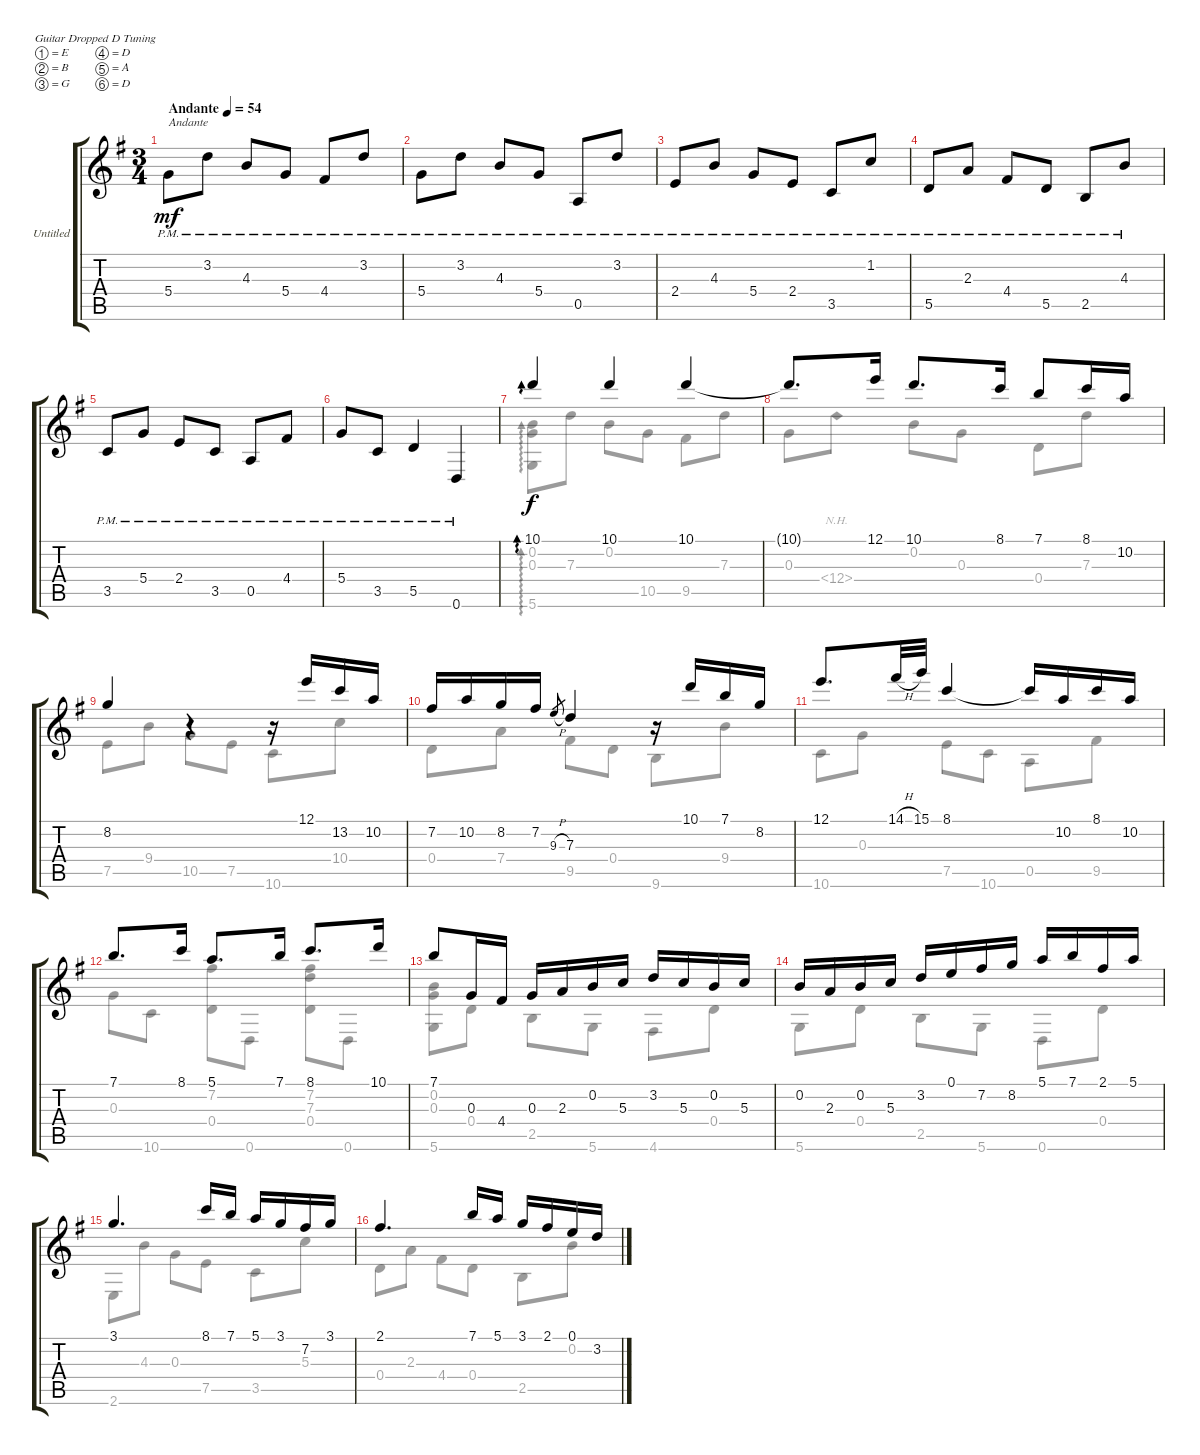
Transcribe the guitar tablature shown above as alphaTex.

\bracketExtendMode groupsimilarinstruments
\firstSystemTrackNameOrientation horizontal
\otherSystemsTrackNameOrientation horizontal
\track ("Untitled" "Untitled") {instrument acousticguitarnylon}
\staff {score tabs}
\tuning (E4 B3 G3 D3 A2 D2)
\voice
\ts (3 4)
\tempo (54 "Andante")
\clef g2
\ks eminor
5.4{pm}.8{txt "Andante" dy mf instrument acousticguitarnylon} 3.2{pm}.8 4.3{pm}.8 5.4{pm}.8 4.4{pm}.8 3.2{pm}.8 |
5.4{pm}.8 3.2{pm}.8 4.3{pm}.8 5.4{pm}.8 0.5{pm}.8 3.2{pm}.8 |
2.4{pm}.8 4.3{pm}.8 5.4{pm}.8 2.4{pm}.8 3.5{pm}.8 1.2{pm}.8 |
5.5{pm}.8 2.3{pm}.8 4.4{pm}.8 5.5{pm}.8 2.5{pm}.8 4.3{pm}.8 |
3.5{pm}.8 5.4{pm}.8 2.4{pm}.8 3.5{pm}.8 0.5{pm}.8 4.4{pm}.8 |
5.4{pm}.8 3.5{pm}.8 5.5{pm}.4 0.6{pm}.4 |
10.1.4{ad 0 dy f} 10.1.4 10.1.4 |
10.1{t}.8{d} 12.1.16 10.1.8{d} 8.1.16 7.1.8 8.1.16 10.2.16 |
8.2.4 r.4 r.16 12.1.16 13.2.16 10.2.16 |
7.2.16 10.2.16 8.2.16 7.2.16 9.3{h}.8{gr} 7.3.4 r.16 10.1.16 7.1.16 8.2.16 |
12.1.8{d} 14.1{h}.32 15.1.32 8.1.4 8.1{t}.16 10.2.16 8.1.16 10.2.16 |
7.1.8{d} 8.1.16 5.1.8{d} 7.1.16 8.1.8{d} 10.1.16 |
7.1.8 0.3.16 4.4.16 0.3.16 2.3.16 0.2.16 5.3.16 3.2.16 5.3.16 0.2.16 5.3.16 |
0.2.16 2.3.16 0.2.16 5.3.16 3.2.16 0.1.16 7.2.16 8.2.16 5.1.16 7.1.16 2.1.16 5.1.16 |
3.1.4{d} 8.1.16 7.1.16 5.1.16 3.1.16 7.2.16 3.1.16 |
2.1.4{d} 7.1.16 5.1.16 3.1.16 2.1.16 0.1.16 3.2.16
\voice
\clef g2
\ottava regular
\simile none
\ks eminor
|
|
|
|
|
|
(0.2 0.3 5.6).8{ad 0} 7.3.8 0.2.8 10.5.8 9.5.8 7.3.8 |
0.3.8 12.4{nh}.8 0.2.8 0.3.8 0.4.8 7.3.8 |
7.5.8 9.4.8 10.5.8 7.5.8 10.6.8 10.4.8 |
0.4.8 7.4.8 9.5.8 0.4.8 9.6.8 9.4.8 |
10.6.8 0.3.8 7.5.8 10.6.8 0.5.8 9.5.8 |
0.3.8 10.6.8 (7.2 0.4).8 0.6.8 (7.2 7.3 0.4).8 0.6.8 |
(0.2 0.3 5.6).8 0.4.8 2.5.8 5.6.8 4.6.8 0.4.8 |
5.6.8 0.4.8 2.5.8 5.6.8 0.6.8 0.4.8 |
2.6.8 4.3.8 0.3.8 7.5.8 3.5.8 5.3.8 |
0.4.8 2.3.8 4.4.8 0.4.8 2.5.8 0.2.8
